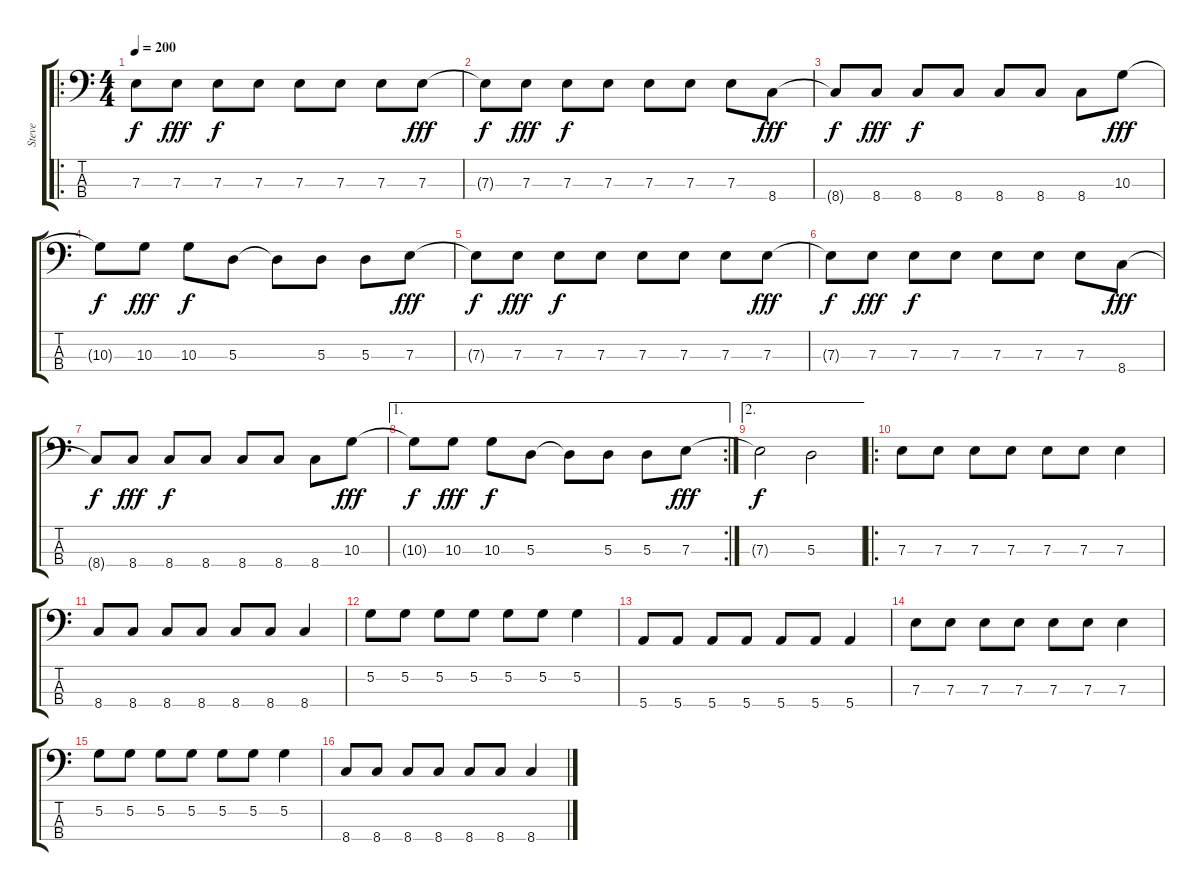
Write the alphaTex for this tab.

\track ("Steve" "Steve") {instrument electricbassfinger}
\staff {score tabs}
\tuning (G2 D2 A1 E1) {hide}
\ro
\ts (4 4)
\tempo 200
\clef f4
\ks c
7.3.8{dy f} 7.3.8{dy fff} 7.3.8{dy f} 7.3.8 7.3.8 7.3.8 7.3.8 7.3.8{dy fff} |
7.3{t}.8{dy f} 7.3.8{dy fff} 7.3.8{dy f} 7.3.8 7.3.8 7.3.8 7.3.8 8.4.8{dy fff} |
8.4{t}.8{dy f} 8.4.8{dy fff} 8.4.8{dy f} 8.4.8 8.4.8 8.4.8 8.4.8 10.3.8{dy fff} |
10.3{t}.8{dy f} 10.3.8{dy fff} 10.3.8{dy f} 5.3.8 5.3{t}.8 5.3.8 5.3.8 7.3.8{dy fff} |
7.3{t}.8{dy f} 7.3.8{dy fff} 7.3.8{dy f} 7.3.8 7.3.8 7.3.8 7.3.8 7.3.8{dy fff} |
7.3{t}.8{dy f} 7.3.8{dy fff} 7.3.8{dy f} 7.3.8 7.3.8 7.3.8 7.3.8 8.4.8{dy fff} |
8.4{t}.8{dy f} 8.4.8{dy fff} 8.4.8{dy f} 8.4.8 8.4.8 8.4.8 8.4.8 10.3.8{dy fff} |
\ae 1
\rc 2
10.3{t}.8{dy f} 10.3.8{dy fff} 10.3.8{dy f} 5.3.8 5.3{t}.8 5.3.8 5.3.8 7.3.8{dy fff} |
\ae 2
7.3{t}.2{dy f} 5.3.2 |
\ro
7.3.8 7.3.8 7.3.8 7.3.8 7.3.8 7.3.8 7.3.4 |
8.4.8 8.4.8 8.4.8 8.4.8 8.4.8 8.4.8 8.4.4 |
5.2.8 5.2.8 5.2.8 5.2.8 5.2.8 5.2.8 5.2.4 |
5.4.8 5.4.8 5.4.8 5.4.8 5.4.8 5.4.8 5.4.4 |
7.3.8 7.3.8 7.3.8 7.3.8 7.3.8 7.3.8 7.3.4 |
5.2.8 5.2.8 5.2.8 5.2.8 5.2.8 5.2.8 5.2.4 |
8.4.8 8.4.8 8.4.8 8.4.8 8.4.8 8.4.8 8.4.4
